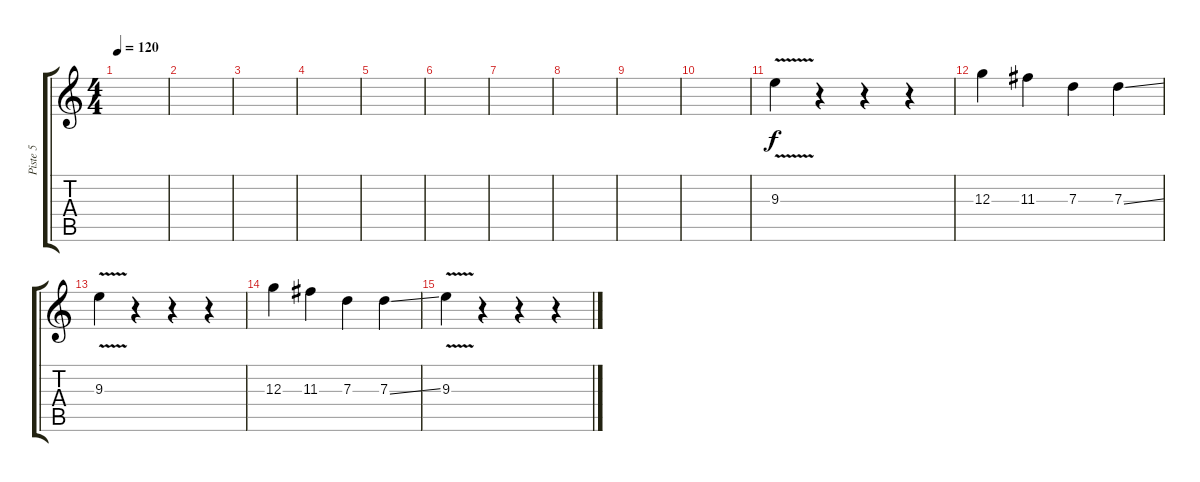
\track ("Piste 5" "Piste 5") {instrument acousticguitarnylon}
\staff {score tabs}
\tuning (E4 B3 G3 D3 A2 E2) {hide}
\ts (4 4)
\tempo 120
\clef g2
\ks c
|
|
|
|
|
|
|
|
|
|
9.3{v}.4 r.4 r.4 r.4 |
12.3.4 11.3.4 7.3.4 7.3{ss}.4 |
9.3{v}.4 r.4 r.4 r.4 |
12.3.4 11.3.4 7.3.4 7.3{ss}.4 |
9.3{v}.4 r.4 r.4 r.4
